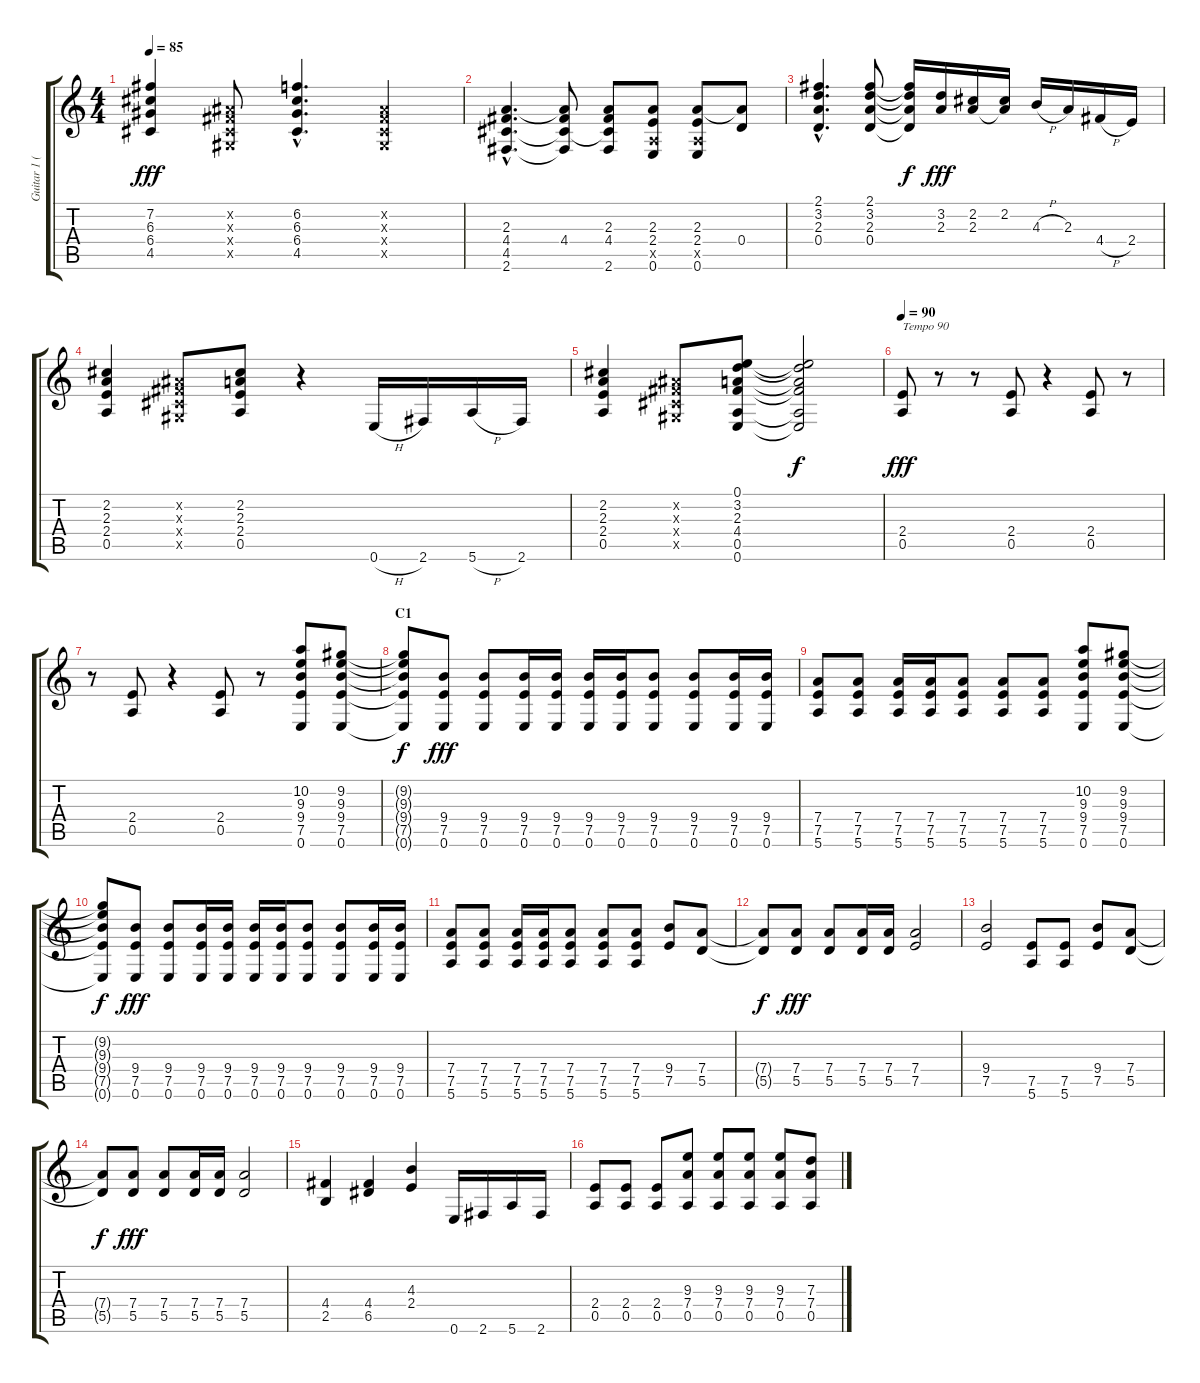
\track ("Guitar 1 (Rhythm)" "Guitar 1 (") {instrument distortionguitar}
\staff {score tabs}
\tuning (E4 B3 G3 D3 A2 E2) {hide}
\ts (4 4)
\tempo 85
\clef g2
\ks c
(7.2 6.3 6.4 4.5).4{dy fff} (-1.2{x} -1.3{x} -1.4{x} -1.5{x}).8 (6.2{hac} 6.3{hac} 6.4{hac} 4.5{hac}).4{d} (-1.2{x} -1.3{x} -1.4{x} -1.5{x}).4 |
(2.3{hac} 4.4{hac} 4.5{hac} 2.6{hac}).4{d} (2.3{t} 4.4 4.5{t} 2.6{t}).8 (2.3 4.4 4.5{t} 2.6).8 (2.3 2.4 0.5{x} 0.6).8 (2.3 2.4 0.5{x} 0.6).8 (2.3{t} 0.4).8 |
(2.1{hac} 3.2{hac} 2.3{hac} 0.4{hac}).4{d} (2.1 3.2 2.3 0.4).8 (2.1{t} 3.2{t} 2.3{t} 0.4{t}).16{dy f} (3.2 2.3).16{dy fff} (2.2 2.3).16 (2.2 2.3{t}).16 4.3{h}.16 2.3.16 4.4{h}.16 2.4.16 |
(2.2 2.3 2.4 0.5).4 (-1.2{x} -1.3{x} -1.4{x} -1.5{x}).8 (2.2 2.3 2.4 0.5).8 r.4 0.6{h}.16 2.6.16 5.6{h}.16 2.6.16 |
(2.2 2.3 2.4 0.5).4 (-1.2{x} -1.3{x} -1.4{x} -1.5{x}).8 (0.1 3.2 2.3 4.4 0.5 0.6).8 (0.1{t} 3.2{t} 2.3{t} 4.4{t} 0.5{t} 0.6{t}).2{dy f} |
\tempo 90
(2.4 0.5).8{txt "Tempo 90" dy fff} r.8 r.8 (2.4 0.5).8 r.4 (2.4 0.5).8 r.8 |
r.8 (2.4 0.5).8 r.4 (2.4 0.5).8 r.8 (10.2 9.3 9.4 7.5 0.6).8 (9.2 9.3 9.4 7.5 0.6).8 |
\section ("" "C1")
(9.2{t} 9.3{t} 9.4{t} 7.5{t} 0.6{t}).8{dy f} (9.4 7.5 0.6).8{dy fff} (9.4 7.5 0.6).8 (9.4 7.5 0.6).16 (9.4 7.5 0.6).16 (9.4 7.5 0.6).16 (9.4 7.5 0.6).16 (9.4 7.5 0.6).8 (9.4 7.5 0.6).8 (9.4 7.5 0.6).16 (9.4 7.5 0.6).16 |
(7.4 7.5 5.6).8 (7.4 7.5 5.6).8 (7.4 7.5 5.6).16 (7.4 7.5 5.6).16 (7.4 7.5 5.6).8 (7.4 7.5 5.6).8 (7.4 7.5 5.6).8 (10.2 9.3 9.4 7.5 0.6).8 (9.2 9.3 9.4 7.5 0.6).8 |
(9.2{t} 9.3{t} 9.4{t} 7.5{t} 0.6{t}).8{dy f} (9.4 7.5 0.6).8{dy fff} (9.4 7.5 0.6).8 (9.4 7.5 0.6).16 (9.4 7.5 0.6).16 (9.4 7.5 0.6).16 (9.4 7.5 0.6).16 (9.4 7.5 0.6).8 (9.4 7.5 0.6).8 (9.4 7.5 0.6).16 (9.4 7.5 0.6).16 |
(7.4 7.5 5.6).8 (7.4 7.5 5.6).8 (7.4 7.5 5.6).16 (7.4 7.5 5.6).16 (7.4 7.5 5.6).8 (7.4 7.5 5.6).8 (7.4 7.5 5.6).8 (9.4 7.5).8 (7.4 5.5).8 |
(7.4{t} 5.5{t}).8{dy f} (7.4 5.5).8{dy fff} (7.4 5.5).8 (7.4 5.5).16 (7.4 5.5).16 (7.4 7.5).2 |
(9.4 7.5).2 (7.5 5.6).8 (7.5 5.6).8 (9.4 7.5).8 (7.4 5.5).8 |
(7.4{t} 5.5{t}).8{dy f} (7.4 5.5).8{dy fff} (7.4 5.5).8 (7.4 5.5).16 (7.4 5.5).16 (7.4 5.5).2 |
(4.4 2.5).4 (4.4 6.5).4 (4.3 2.4).4 0.6.16 2.6.16 5.6.16 2.6.16 |
(2.4 0.5).8 (2.4 0.5).8 (2.4 0.5).8 (9.3 7.4 0.5).8 (9.3 7.4 0.5).8 (9.3 7.4 0.5).8 (9.3 7.4 0.5).8 (7.3 7.4 0.5).8
